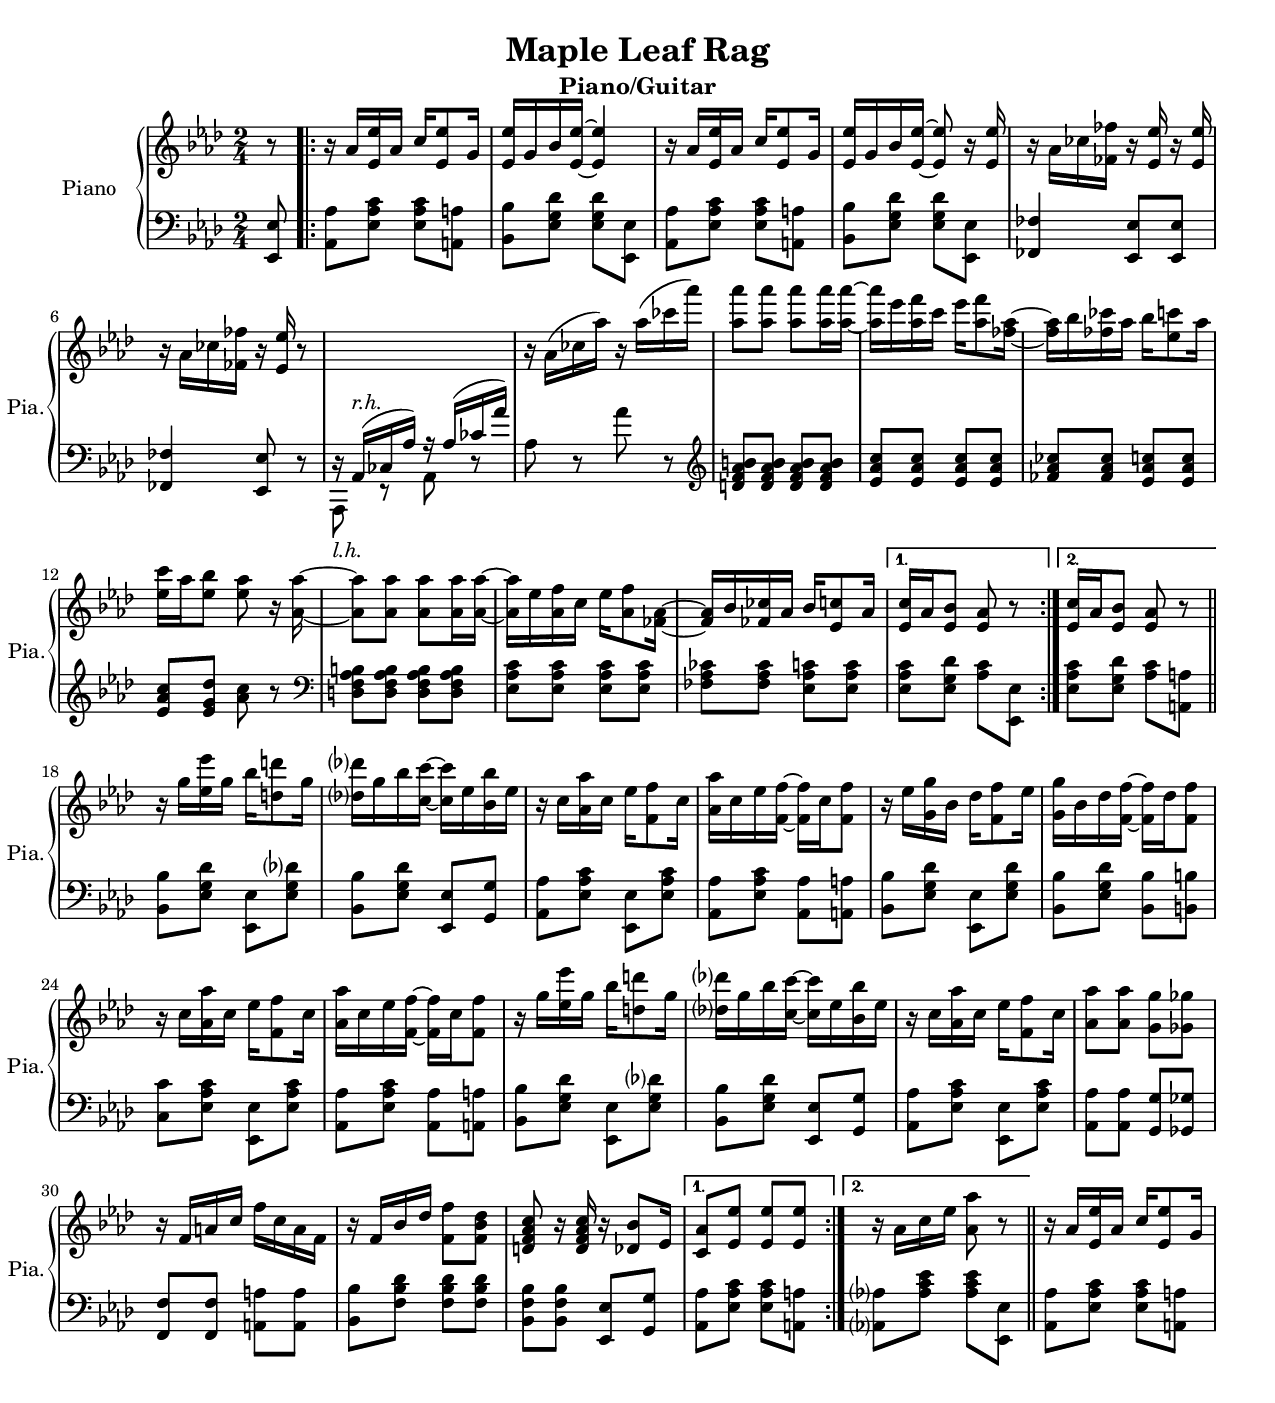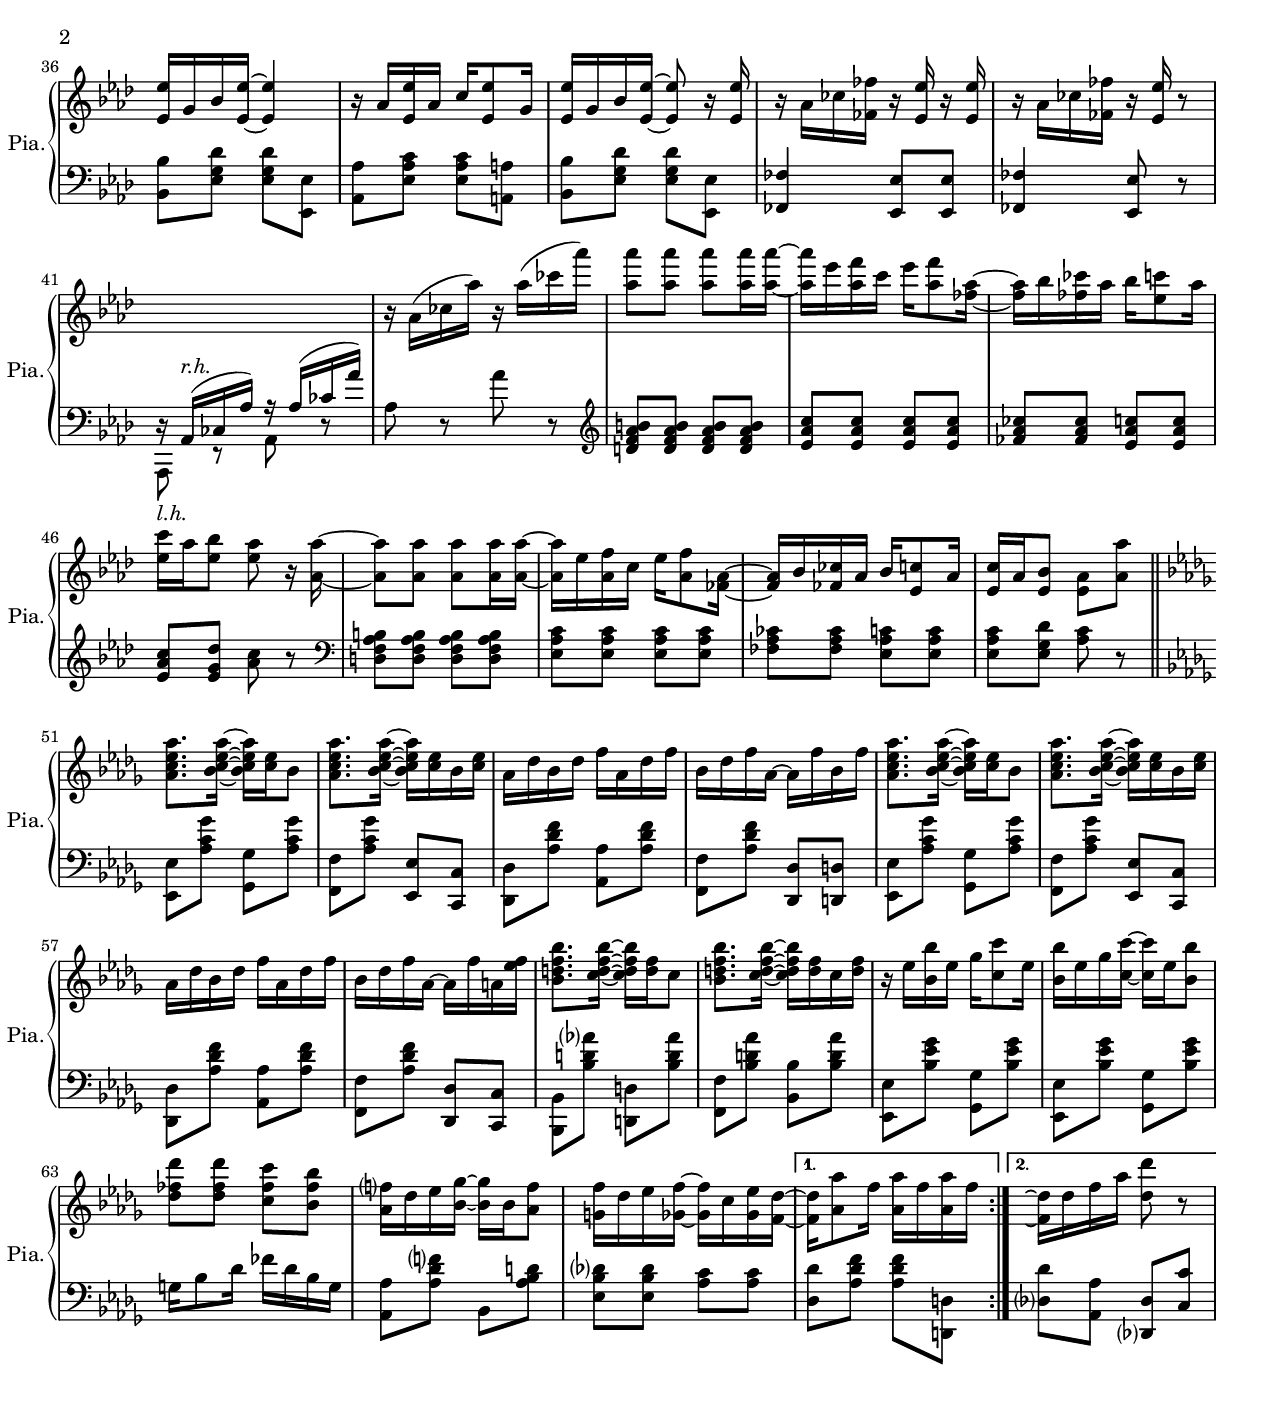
% -*- coding: utf-8; -*-
\version "2.10.33"
%%%%%%%%%%%%%%%%%%%%%%%%%%%%%%%%%%%%%%%%%%%%%%%%%%%%%%%%%%%%%%%%
% standard "guitar" chord notation

chExceptionMusic = {
  <c f g>1-\markup { \super "sus" }
  <c e g b>1-\markup { \super "maj7" }
  <c e g b d>1-\markup { \super "maj9" }
  <c ees ges>1-\markup { \super "dim" }
  <c ees ges beses>1-\markup { \super "dim7" }
}
chExceptionsShort =#(sequential-music-to-chord-exceptions chExceptionMusic #t)
chExceptions = #(append
  (sequential-music-to-chord-exceptions chExceptionMusic #t)
  ignatzekExceptions)

chordProperties = \sequential { 
    \set majorSevenSymbol = \markup { "maj7" }
    \set chordNameExceptions = #chExceptionsShort
}

\header {
  title = "Maple Leaf Rag"
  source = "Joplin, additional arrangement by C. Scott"
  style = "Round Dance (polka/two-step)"
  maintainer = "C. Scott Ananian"
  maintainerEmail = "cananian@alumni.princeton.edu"
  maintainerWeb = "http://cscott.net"
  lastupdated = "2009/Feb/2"
  meter = 240 % ???
}
#(set-default-paper-size "letter")
#(set-global-staff-size 18)

pianotopA = {
    r16 aes'16 <ees' ees''> aes' c'' <ees' ees''>8 g'16 |
    <ees' ees''>16 g' bes' <ees' ees''> ~ <ees' ees''>4 |
    r16 aes'16 <ees' ees''> aes' c'' <ees' ees''>8 g'16 |
    <ees' ees''>16 g' bes' <ees' ees''> ~ <ees' ees''>8 r16 <ees' ees''>16 |

    r16 aes'16 ces'' <fes' fes''> r <ees' ees''> r <ees' ees''> |
    r16 aes'16 ces'' <fes' fes''> r <ees' ees''> r8 |
    \change Staff = "lower" \stemUp \slurUp
    r16 aes,(^\markup{ \italic "r.h." } ces aes) r aes( ces' aes') |
    \change Staff = "upper" \stemNeutral \slurNeutral
    r16 aes'( ces'' aes'') r aes''( ces''' aes''') |

    <aes'' aes'''>8 <aes'' aes'''> <aes'' aes'''> <aes'' aes'''>16 <aes'' aes'''> ~ |
    <aes'' aes'''>16 ees''' <aes'' f'''> c''' ees''' <aes'' f'''>8 <aes'' fes''>16 ~ |
    <aes'' fes''>16 bes'' <fes'' ces'''> aes'' bes'' <ees'' c'''>8 aes''16 |
    <ees'' c'''>16 aes'' <ees'' bes''>8 <ees'' aes''> r16 <aes' aes''> ~ |

    <aes' aes''>8 <aes' aes''> <aes' aes''> <aes' aes''>16 <aes' aes''> ~ |
    <aes' aes''>16 ees'' <aes' f''> c'' ees'' <aes' f''>8 <aes' fes'>16 ~ |
    <aes' fes'>16 bes' <fes' ces''> aes' bes' <ees' c''>8 aes'16 |
}
pianotop = {
  \tag #'key \key aes \major
  \time 2/4

  \partial 8 r8
  \repeat volta 2 {
    \pianotopA
  }
  \alternative {
    { <ees' c''>16 aes' <ees' bes'>8 <ees' aes'> r8 | }
    { <ees' c''>16 aes' <ees' bes'>8 <ees' aes'> r8 \bar "||" | }
  }

  \repeat volta 2 {
    r16 g''16 <ees'' ees'''> g'' bes'' <d'' d'''>8 g''16 |
    <des'' des'''>16 g'' bes'' <c'' c'''> ~ <c'' c'''> ees'' <bes' bes''> ees'' |
    r16 c'' <aes' aes''> c'' ees'' <f' f''>8 c''16 |
    <aes' aes''>16 c'' ees'' <f' f''> ~ <f' f''> c'' <f' f''>8 |

    r16 ees'' <g' g''> bes' des'' <f' f''>8 ees''16 |
    <g' g''>16 bes' des'' <f' f''> ~ <f' f''> des'' <f' f''>8 |
    r16 c'' <aes' aes''> c'' ees'' <f' f''>8 c''16 |
    <aes' aes''>16 c'' ees'' <f' f''> ~ <f' f''> c'' <f' f''>8 |

    r16 g''16 <ees'' ees'''> g'' bes'' <d'' d'''>8 g''16 |
    <des'' des'''>16 g'' bes'' <c'' c'''> ~ <c'' c'''> ees'' <bes' bes''> ees'' |
    r16 c'' <aes' aes''> c'' ees'' <f' f''>8 c''16 |
    <aes' aes''>8 <aes' aes''> <g' g''> <ges' ges''> |

    r16 f' a' c'' f'' c'' a' f' |
    r16 f' bes' des'' <f' f''>8 <f' bes' des''> |
    <d' f' aes' c''>8 r16 <d' f' aes' c''> r16 <des' bes'>8 ees'16
  } \alternative {
    { <c' aes'>8 <ees' ees''> <ees' ees''> <ees' ees''> | }
    { r16 aes' c'' ees'' <aes' aes''>8 r8 \bar "||" | }
  }

  \pianotopA
  <ees' c''>16 aes' <ees' bes'>8 <ees' aes'> <aes' aes''> \bar "||" |

  % TRIO
  \tag #'key \key des \major
  \repeat volta 2 {
    <aes' c'' ees'' aes''>8. <bes' c'' ees'' aes''>16 ~ <bes' c'' ees'' aes''>
    <c'' ees''> bes'8 |
    <aes' c'' ees'' aes''>8. <bes' c'' ees'' aes''>16 ~ <bes' c'' ees'' aes''>
    <c'' ees''> bes' <c'' ees''> |
    aes'16 des'' bes' des'' f'' aes' des'' f'' |
  
    bes'16 des'' f'' aes' ~ aes' f'' bes' f'' |
    <aes' c'' ees'' aes''>8. <bes' c'' ees'' aes''>16 ~ <bes' c'' ees'' aes''>
    <c'' ees''> bes'8 |
    <aes' c'' ees'' aes''>8. <bes' c'' ees'' aes''>16 ~ <bes' c'' ees'' aes''>
    <c'' ees''> bes' <c'' ees''> |
    aes'16 des'' bes' des'' f'' aes' des'' f'' |
  
    bes'16 des'' f'' aes' ~ aes' f'' a' <ees'' f''> |
    <bes' d'' f'' bes''>8. <c'' d'' f'' bes''>16 ~ <c'' d'' f'' bes''> <d'' f''> c''8 |
    <bes' d'' f'' bes''>8. <c'' d'' f'' bes''>16 ~ <c'' d'' f'' bes''> <d'' f''> c'' <d'' f''> |

    r16 ees'' <bes' bes''> ees''  ges'' <c'' c'''>8 ees''16 |
    <bes' bes''>16 ees'' ges'' <c'' c'''> ~ <c'' c'''> ees'' <bes' bes''>8 |
    <des'' fes'' des'''>8 <des'' fes'' des'''> <c'' fes'' c'''> <bes' fes'' bes''> |
    <aes' f''>16 des'' ees'' <bes' ges''> ~ <bes' ges''> bes' <aes' f''>8 |

    <g' f''>16 des'' ees'' <ges' f''> ~ <ges' f''> c'' <ges' ees''> <f' des''> ~ |
  } \alternative {
    { <f' des''>16 <aes' aes''>8 f''16 <aes' aes''> f'' <aes' aes''> f'' | }
    { <f' des''>16\repeatTie des'' f'' aes'' <des'' des'''>8 r | }
  }
}

pianobotA = {
    <aes, aes>8 <ees aes c'> <ees aes c'> <a, a> |
    <bes, bes>8 <ees g des'> <ees g des'> <ees, ees> |
    <aes, aes>8 <ees aes c'> <ees aes c'> <a, a> |
    <bes, bes>8 <ees g des'> <ees g des'> <ees, ees> |
    <fes, fes>4 <ees, ees>8 <ees, ees> |
    <fes, fes>4 <ees, ees>8 r8 |
    \stemDown
    aes,,8_\markup{ \italic "l.h." } r aes, r |
    aes8 r aes' r |
    \stemNeutral
    \clef treble

    <d' f' aes' b'>8 <d' f' aes' b'> <d' f' aes' b'> <d' f' aes' b'> |
    <ees' aes' c''>8 <ees' aes' c''> <ees' aes' c''> <ees' aes' c''> |
    <fes' aes' ces''>8 <fes' aes' ces''> <ees' aes' c''> <ees' aes' c''> |
    <ees' aes' c''>8 <ees' g' des''> <aes' c''> r8 |
    \clef bass
    
    <d f aes b>8 <d f aes b> <d f aes b> <d f aes b> |
    <ees aes c'>8 <ees aes c'> <ees aes c'> <ees aes c'> |
    <fes aes ces'>8 <fes aes ces'> <ees aes c'> <ees aes c'> |
}
pianobot = {
  \tag #'key \key aes \major
  \time 2/4
  \partial 8 <ees ees,>8 |
  \repeat volta 2 {
    \pianobotA
  }
  \alternative {
    { <ees aes c'>8 <ees g des'> <aes c'> <ees, ees> | }
    { <ees aes c'>8 <ees g des'> <aes c'> <a, a> | }
  }

  \repeat volta 2 {
    <bes, bes>8 <ees g des'> <ees, ees> <ees g des'> |
    <bes, bes>8 <ees g des'> <ees, ees> <g, g> |
    <aes, aes>8 <ees aes c'> <ees, ees> <ees aes c'> |
    <aes, aes>8 <ees aes c'> <aes, aes> <a, a> |
    
    <bes, bes>8 <ees g des'> <ees, ees> <ees g des'> |
    <bes, bes>8 <ees g des'> <bes, bes> <b, b> |
    <c c'>8 <ees aes c'> <ees, ees> <ees aes c'> |
    <aes, aes>8 <ees aes c'> <aes, aes> <a, a> |
    
    <bes, bes>8 <ees g des'> <ees, ees> <ees g des'> |
    <bes, bes>8 <ees g des'> <ees, ees> <g, g> |
    <aes, aes>8 <ees aes c'> <ees, ees> <ees aes c'> |
    <aes, aes>8 <aes, aes> <g, g> <ges, ges> |

    <f, f>8 <f, f> <a, a> <a, a> |
    <bes, bes>8 <f bes des'> <f bes des'> <f bes des'> |
    <bes, f bes>8 <bes, f bes> <ees, ees> <g, g> |
  } \alternative {
    { <aes, aes>8 <ees aes c'> <ees aes c'> <a, a> | }
    { <aes, aes>8 <aes c' ees'> <aes c' ees'> <ees, ees> | }
  }
  \pianobotA
  <ees aes c'>8 <ees g des'> <aes c'> r8 | 

  % TRIO
  \tag #'key \key des \major
  \repeat volta 2 {
    <ees, ees>8 <aes c' ges'> <ges, ges> <aes c' ges'> |
    <f, f>8 <aes c' ges'> <ees, ees> <c, c> |
    <des, des>8 <aes des' f'> <aes, aes> <aes des' f'> |

    <f, f>8 <aes des' f'> <des, des> <d, d> |
    <ees, ees>8 <aes c' ges'> <ges, ges> <aes c' ges'> |
    <f, f>8 <aes c' ges'> <ees, ees> <c, c> |
    <des, des>8 <aes des' f'> <aes, aes> <aes des' f'> |
  
    <f, f>8 <aes des' f'> <des, des> <c, c> |
    <bes,, bes,>8 <bes d' aes'> <d, d> <bes d' aes'> |
    <f, f>8 <bes d' aes'> <bes, bes> <bes d' aes'> |

    <ees, ees>8 <bes ees' ges'> <ges, ges> <bes ees' ges'> |
    <ees, ees>8 <bes ees' ges'> <ges, ges> <bes ees' ges'> |
    g16 bes8 des'16 fes' des' bes g |
    <aes, aes>8 <aes des' f'> bes, <aes bes d'> |

    <ees bes des'>8 <ees bes des'> <aes c'> <aes c'> |
  } \alternative {
    { <des des'>8 <aes des' f'> <aes des' f'> <d, d> | }
    { <des des'>8 <aes, aes> <des, des> <c c'> | }
  }
}

\paper {
  scoreTitleMarkup = \bookTitleMarkup
  bookTitleMarkup = \markup {}
  ragged-bottom = ##t
  %annotate-spacing = ##t
}

% combined score
%{
\score {
  <<
    \context ChordNames {
         \set chordChanges = ##t
         \harmonies
    }
    \context Staff = melody <<
      #(set-accidental-style 'modern-cautionary)
      \set Staff.instrumentName = "Melody"
      \set Staff.shortInstrumentName = "Mel."
      \context Voice = melody { \small\melody\melodytag }
      \context Lyrics = firstverse \lyricsto melody \wordsA
      \context Lyrics = secondverse \lyricsto melody \wordsB
    >>
    \context PianoStaff <<
      #(set-accidental-style 'piano-cautionary)
      \context Staff = upper <<
	\set Staff.instrumentName = \markup{ \column { "Soprano/" "Alto" } }
	\set Staff.shortInstrumentName = "S/A"
	\set Staff.printPartCombineTexts = ##f
	\partcombine {\melody\melodytag} {\alto\altotag}
      >>
      \context Staff = lower <<
	%\set Staff.printPartCombineTexts = ##f
	\set Staff.instrumentName = "Bass"
	\set Staff.shortInstrumentName = "Bas."
	\clef bass
	\keepWithTag #'n \bass
      >>
    >>
    \new Staff <<
	\clef bass
	\key bes \major \time 4/4
	\transpose c c,, \harmonies
    >>
    \new Staff <<
      \set Staff.instrumentName = \markup{ \column{ "Banjo" "capo'd" "to A" } }
      \set Staff.shortInstrumentName = "Ban."
      \transpose bes a \banjo
    >>
    \new TabStaff <<
      \set TabStaff.stringTunings = #bass-tuning
      \set Staff.instrumentName = "Bass"
      \set Staff.shortInstrumentName = "Bas."
      \removeWithTag #'key \keepWithTag #'n \bass
    >>
    \new PianoStaff <<
      #(set-accidental-style 'piano-cautionary)
      \set PianoStaff.instrumentName = \markup { "Piano" }
      \set PianoStaff.shortInstrumentName = \markup { "Pia." }
      \context Staff = upper << \pianotop >>
      \context Staff = lower << \clef bass \pianobot >>
    >>
  >>
  \layout { }
  \header {
    instrument = "Combined Score"
  }
}
%}
				
% piano/guitar score
\score {
  <<
%{
    \context ChordNames {
         \set chordChanges = ##t
         \harmonies
    }
    \new Staff <<
      #(set-accidental-style 'modern-cautionary)
      \set Staff.instrumentName = "Melody"
      \set Staff.shortInstrumentName = "Mel."
      \set Staff.printPartCombineTexts = ##f
      %\small\partcombine {\melody\melodytag} {\alto\altotag}
      \new Voice = melody {
	\small{\melody\melodytag}
      }
    >>
    \new Lyrics \lyricsto "melody" { \small\wordsA }
    %\new Lyrics \lyricsto "melody" { \small\wordsB }
%}
    \new PianoStaff <<
      #(set-accidental-style 'piano-cautionary)
      \set PianoStaff.instrumentName = \markup { "Piano" }
      \set PianoStaff.shortInstrumentName = \markup { "Pia." }
      \context Staff = upper << \time 2/4 \pianotop >>
      \context Staff = lower << \clef bass \pianobot >>
    >>
  >>
  \layout { }
  \header {
    instrument = "Piano/Guitar"
    breakbefore=##t
  }
}

% midi score.
\score {
  \unfoldRepeats
  \context PianoStaff <<
%{
    \context Staff=melody << 
       \set Staff.midiInstrument = "fiddle"
       r1 { \melody \melodytag }
     >>
    \context Staff=alto << 
       \set Staff.midiInstrument = "fiddle"
       r1 { \alto \altotag }
     >>
    \context Staff=bass <<
      \set Staff.midiInstrument = "acoustic bass"
      r1\ff
      %\transpose c c'
      \keepWithTag #'n \bass
    >>
    \context Staff=chords <<
      \set Staff.midiInstrument = "pizzicato strings"
      r1\pp
      \harmonies
    >>
    \context Staff=banjo <<
      \set Staff.midiInstrument = "banjo"
      r1\pp
      \banjo
    >>
%}
    \context Staff=upper <<
      \set Staff.midiInstrument = "acoustic grand"
      r1
      \pianotop
    >>
    \context Staff=lower <<
      \set Staff.midiInstrument = "acoustic grand"
      r1
      \pianobot
    >>
  >>
  
  \midi {
    \context {
      \Score
      tempoWholesPerMinute = #(ly:make-moment 110 4)
      }
    }
}
